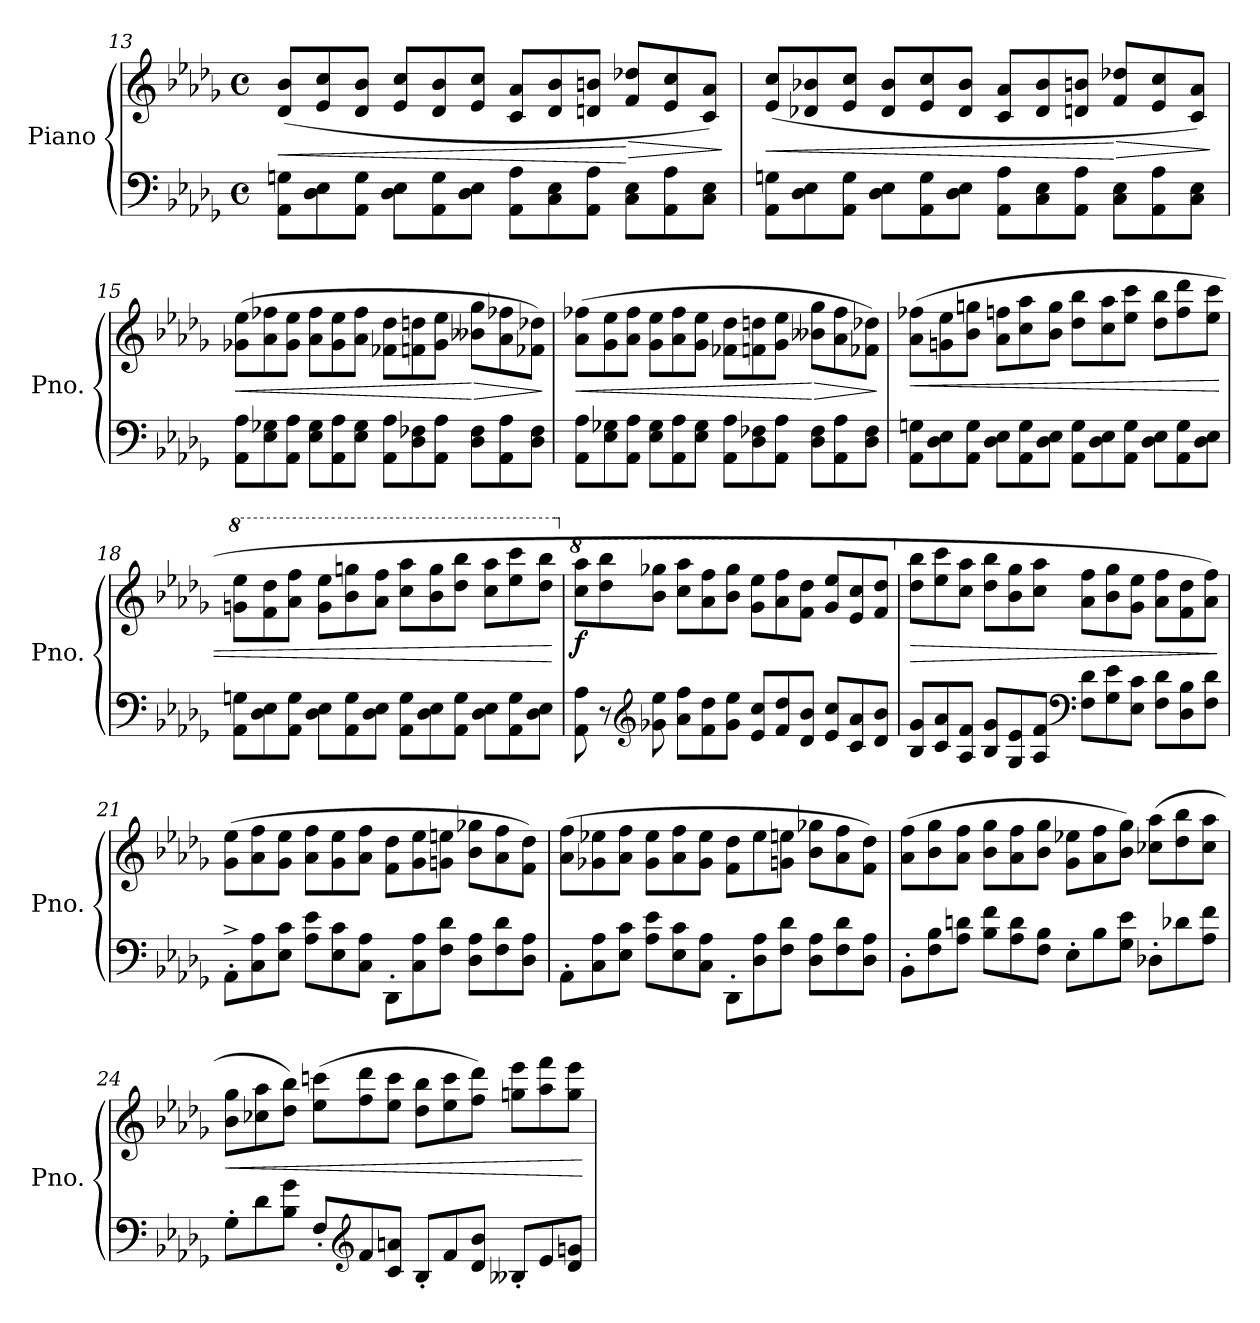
**kern	**kern	**dynam
*part1	*part1	*part1
*staff2	*staff1	*staff1/2
*I"Piano	*	*
*I'Pno.	*	*
*clefF4	*clefG2	*
*k[b-e-a-d-g-]	*k[b-e-a-d-g-]	*
*M4/4	*M4/4	*
*met(c)	*met(c)	*
*Xtuplet	*Xtuplet	*
=13	=13	=13
!	!	!LO:HP:b
12AA-\ 12Gn\L	(>12d-/ 12b-/L	<
12D-\ 12E-\	12e-/ 12cc/	.
12AA-\ 12G\J	12d-/ 12b-/J	.
12D-\ 12E-\L	12e-/ 12cc/L	.
12AA-\ 12G\	12d-/ 12b-/	.
12D-\ 12E-\J	12e-/ 12cc/J	.
12AA-\ 12A-\L	12c/ 12a-/L	.
12C\ 12E-\	12d-/ 12b-/	.
12AA-\ 12A-\J	12dn/ 12bn/J	.
!	!	!LO:HP:n=1:b
12C\ 12E-\L	12f/ 12dd-X/L	[ >
12AA-\ 12A-\	12e-/ 12cc/	.
12C\ 12E-\J	12c/ 12a-/J)	.
.	.	]
!!LO:LB:g=z
=14	=14	=14
!	!	!LO:HP:b
12AA-\ 12Gn\L	(>12e-/ 12cc/L	<
12D-\ 12E-\	12d-X/ 12b-X/	.
12AA-\ 12G\J	12e-/ 12cc/J	.
12D-\ 12E-\L	12d-/ 12b-/L	.
12AA-\ 12G\	12e-/ 12cc/	.
12D-\ 12E-\J	12d-/ 12b-/J	.
12AA-\ 12A-\L	12c/ 12a-/L	.
12C\ 12E-\	12d-/ 12b-/	.
12AA-\ 12A-\J	12dn/ 12bn/J	.
!	!	!LO:HP:n=1:b
12C\ 12E-\L	12f/ 12dd-X/L	[ >
12AA-\ 12A-\	12e-/ 12cc/	.
12C\ 12E-\J	12c/ 12a-/J)	.
.	.	]
=15	=15	=15
!	!	!LO:HP:b
12AA-\ 12A-\L	(12g-X\ 12ee-\L	<
12E-\ 12G-X\	12a-\ 12ff-X\	.
12AA-\ 12A-\J	12g-\ 12ee-\J	.
12E-\ 12G-\L	12a-\ 12ff-\L	.
12AA-\ 12A-\	12g-\ 12ee-\	.
12E-\ 12G-\J	12a-\ 12ff-\J	.
12AA-\ 12A-\L	12f-X\ 12dd-\L	.
12D-\ 12F-X\	12fn\ 12ddn\	.
12AA-\ 12A-\J	12g-\ 12ee-\J	.
!	!	!LO:HP:n=1:b
12D-\ 12F-\L	12b--X\ 12gg-\L	[ >
12AA-\ 12A-\	12a-\ 12ff-X\	.
12D-\ 12F-\J	12f-X\ 12dd-X\J)	.
.	.	]
!!LO:LB:g=z
=16	=16	=16
!	!	!LO:HP:b
12AA-\ 12A-\L	(12a-\ 12ff-X\L	<
12E-\ 12G-X\	12g-\ 12ee-\	.
12AA-\ 12A-\J	12a-\ 12ff-\J	.
12E-\ 12G-\L	12g-\ 12ee-\L	.
12AA-\ 12A-\	12a-\ 12ff-\	.
12E-\ 12G-\J	12g-\ 12ee-\J	.
12AA-\ 12A-\L	12f-X\ 12dd-\L	.
12D-\ 12F-X\	12fn\ 12ddn\	.
12AA-\ 12A-\J	12g-\ 12ee-\J	.
!	!	!LO:HP:n=1:b
12D-\ 12F-\L	12b--X\ 12gg-\L	[ >
12AA-\ 12A-\	12a-\ 12ff-\	.
12D-\ 12F-\J	12f-X\ 12dd-X\J)	.
.	.	]
=17	=17	=17
!	!	!LO:HP:b
12AA-\ 12Gn\L	(12a-\ 12ff-X\L	<
12D-\ 12E-\	12gn\ 12ee-\	.
12AA-\ 12G\J	12b-\ 12ggn\J	.
12D-\ 12E-\L	12a-\ 12ffn\L	.
12AA-\ 12G\	12cc\ 12aa-\	.
12D-\ 12E-\J	12b-\ 12gg\J	.
12AA-\ 12G\L	12dd-\ 12bb-\L	.
12D-\ 12E-\	12cc\ 12aa-\	.
12AA-\ 12G\J	12ee-\ 12ccc\J	.
12D-\ 12E-\L	12dd-\ 12bb-\L	.
12AA-\ 12G\	12ff\ 12ddd-\	.
12D-\ 12E-\J	12ee-\ 12ccc\J	.
!!LO:LB:g=z
=18	=18	=18
*	*8va	*
12AA-\ 12Gn\L	12ggn\ 12eee-\L	.
12D-\ 12E-\	12ff\ 12ddd-\	.
12AA-\ 12G\J	12aa-\ 12fff\J	.
12D-\ 12E-\L	12gg\ 12eee-\L	.
12AA-\ 12G\	12bb-\ 12gggn\	.
12D-\ 12E-\J	12aa-\ 12fff\J	.
12AA-\ 12G\L	12ccc\ 12aaa-\L	.
12D-\ 12E-\	12bb-\ 12ggg\	.
12AA-\ 12G\J	12ddd-\ 12bbb-\J	.
12D-\ 12E-\L	12ccc\ 12aaa-\L	.
12AA-\ 12G\	12eee-\ 12cccc\	.
12D-\ 12E-\J	12ddd-\ 12bbb-\J	.
.	.	[
=19	=19	=19
*	*X8va	*
*	*8va	*
!	!	!LO:DY:b
12AA-\ 12A-\	12ccc\ 12aaa-\L	f
12r	12ddd-\ 12bbb-\	.
*clefG2	*	*
12g-X\ 12ee-\	12bb-\ 12ggg-X\J	.
12a-\ 12ff\L	12ccc\ 12aaa-\L	.
12f\ 12dd-\	12aa-\ 12fff\	.
12g-\ 12ee-\J	12bb-\ 12ggg-\J	.
12e-/ 12cc/L	12gg-\ 12eee-\L	.
12f/ 12dd-/	12aa-\ 12fff\	.
12d-/ 12b-/J	12ff\ 12ddd-\J	.
12e-/ 12cc/L	12gg-/ 12eee-/L	.
12c/ 12a-/	12ee-/ 12ccc/	.
12d-/ 12b-/J	12ff/ 12ddd-/J	.
!!LO:LB:g=z
=20	=20	=20
*	*X8va	*
!	!	!LO:HP:b
12B-/ 12g-/L	12dd-\ 12bb-\L	>
12c/ 12a-/	12ee-\ 12ccc\	.
12A-/ 12f/J	12cc\ 12aa-\J	.
12B-/ 12g-/L	12dd-\ 12bb-\L	.
12G-/ 12e-/	12b-\ 12gg-\	.
12A-/ 12f/J	12cc\ 12aa-\J	.
*clefF4	*	*
12F\ 12d-\L	12a-\ 12ff\L	.
12G-\ 12e-\	12b-\ 12gg-\	.
12E-\ 12c\J	12g-\ 12ee-\J	.
12F\ 12d-\L	12a-\ 12ff\L	.
12D-\ 12B-\	12f\ 12dd-\	.
12F\ 12d-\J	12a-\ 12ff\J)	.
.	.	]
=21	=21	=21
12AA-'^\L	(12g-\ 12ee-\L	.
12C\ 12A-\	12a-\ 12ff\	.
12E-\ 12c\J	12g-\ 12ee-\J	.
12A-\ 12e-\L	12a-\ 12ff\L	.
12E-\ 12c\	12g-\ 12ee-\	.
12C\ 12A-\J	12a-\ 12ff\J	.
12DD-'\L	12f\ 12dd-\L	.
12C\ 12A-\	12g-\ 12ee-\	.
12F\ 12d-\J	12gn\ 12een\J	.
12D-\ 12A-\L	12b-\ 12gg-X\L	.
12F\ 12d-\	12a-\ 12ff\	.
12D-\ 12A-\J	12f\ 12dd-\J)	.
!!LO:PB:g=z
=22	=22	=22
12AA-'\L	(12a-\ 12ff\L	.
12C\ 12A-\	12g-X\ 12ee-X\	.
12E-\ 12c\J	12a-\ 12ff\J	.
12A-\ 12e-\L	12g-\ 12ee-\L	.
12E-\ 12c\	12a-\ 12ff\	.
12C\ 12A-\J	12g-\ 12ee-\J	.
12DD-'\L	12f\ 12dd-\L	.
12D-\ 12A-\	12ee-\	.
12F\ 12d-\J	12gn\ 12een\J	.
12D-\ 12A-\L	12b-\ 12gg-X\L	.
12F\ 12d-\	12a-\ 12ff\	.
12D-\ 12A-\J	12f\ 12dd-\J)	.
=23	=23	=23
12BB-'\L	(12a-\ 12ff\L	.
12F\ 12B-\	12b-\ 12gg-\	.
12A-\ 12dn\J	12a-\ 12ff\J	.
12B-\ 12f\L	12b-\ 12gg-\L	.
12A-\ 12d\	12a-\ 12ff\	.
12F\ 12B-\J	12b-\ 12gg-\J	.
12E-'\L	12g-\ 12ee-X\L	.
12B-\	12a-\ 12ff\	.
12G-\ 12e-\J	12b-\ 12gg-\J)	.
12D-X'\L	(12cc-X\ 12aa-\L	.
12d-X\	12dd-\ 12bb-\	.
12A-\ 12f\J	12cc-\ 12aa-\J	.
!!LO:LB:g=z
=24	=24	=24
!	!	!LO:HP:b
12G-'\L	12b-\ 12gg-\L	<
12d-\	12cc-X\ 12aa-\	.
12B-\ 12g-\J	12dd-\ 12bb-\J)	.
12F'/L	(12ee-\ 12cccn\L	.
*clefG2	*	*
12f/	12ff\ 12ddd-\	.
12c/ 12an/J	12ee-\ 12ccc\J	.
12B-'/L	12dd-\ 12bb-\L	.
12f/	12ee-\ 12ccc\	.
12d-/ 12b-/J	12ff\ 12ddd-\J)	.
12B--X'/L	12ggn\ 12eee-\L	.
12e-/	12aa-\ 12fff\	.
12d-/ 12gn/J	12gg\ 12eee-\J	.
.	.	[
=	=	=
*-	*-	*-
